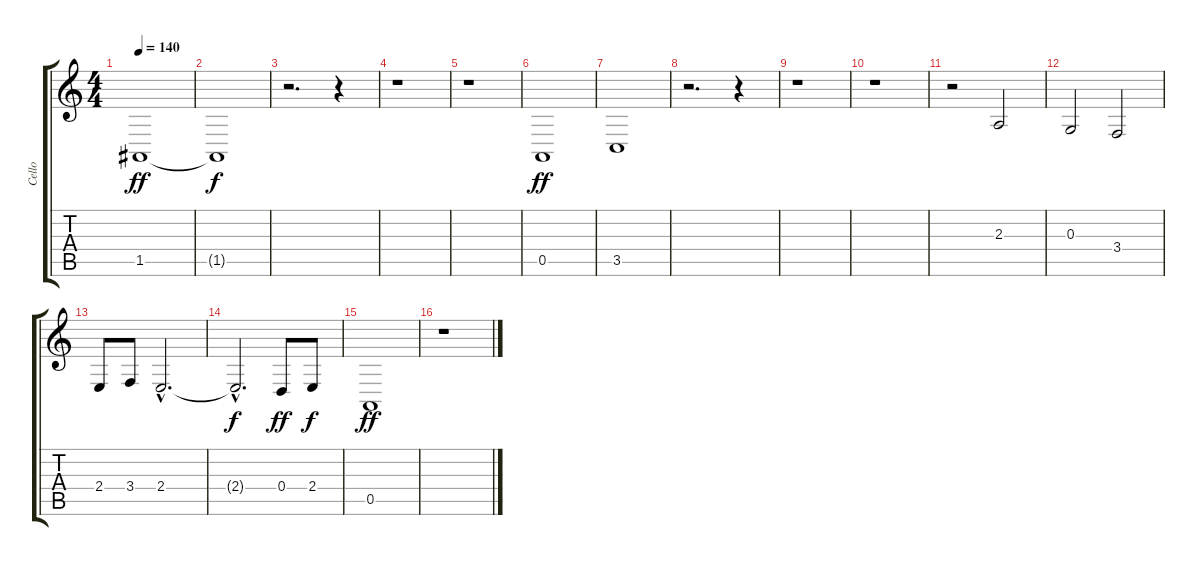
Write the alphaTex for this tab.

\track ("Cello" "Cello") {instrument cello}
\staff {score tabs}
\tuning (E4 B3 G3 D3 A2 E2) {hide}
\ts (4 4)
\tempo 140
\clef g2
\ks c
1.5.1{dy ff} |
1.5{t}.1{dy f} |
r.2{d} r.4 |
r.1 |
r.1 |
0.5.1{dy ff volume 8} |
3.5.1 |
r.2{d} r.4 |
r.1 |
r.1 |
r.2 2.3.2{volume 8} |
0.3.2{volume 8} 3.4.2{volume 8} |
2.4.8{volume 8} 3.4.8{volume 11} 2.4{hac}.2{d volume 14} |
2.4{hac t}.2{d dy f} 0.4.8{dy ff volume 8} 2.4.8{dy f volume 11} |
0.5.1{dy ff volume 14} |
r.1
